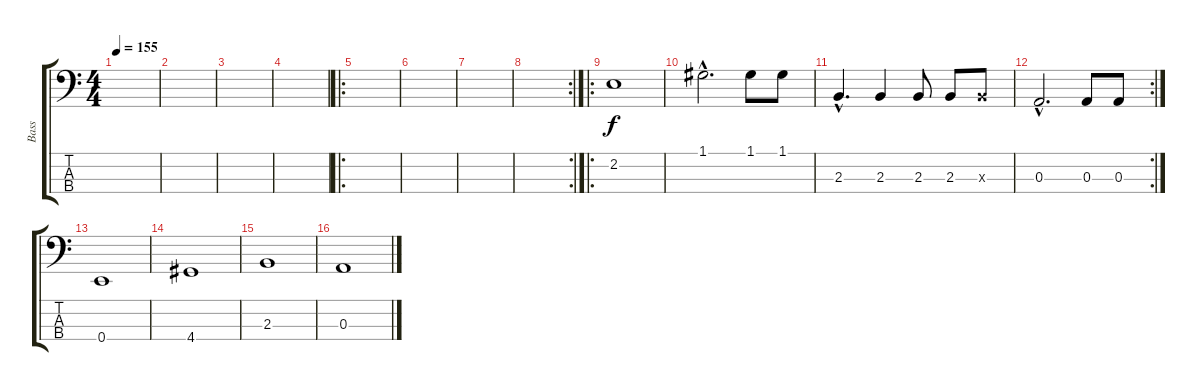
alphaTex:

\track ("Bass" "Bass") {instrument acousticbass}
\staff {score tabs}
\tuning (G2 D2 A1 E1) {hide}
\ts (4 4)
\tempo 155
\clef f4
\ks c
|
|
|
|
\ro
|
|
|
\rc 2
|
\ro
2.2.1 |
1.1{hac}.2{d} 1.1.8 1.1.8 |
2.3{hac}.4{d} 2.3.4 2.3.8 2.3.8 2.3{x}.8 |
\rc 2
0.3{hac}.2{d} 0.3.8 0.3.8 |
0.4.1 |
4.4.1 |
2.3.1 |
0.3.1
